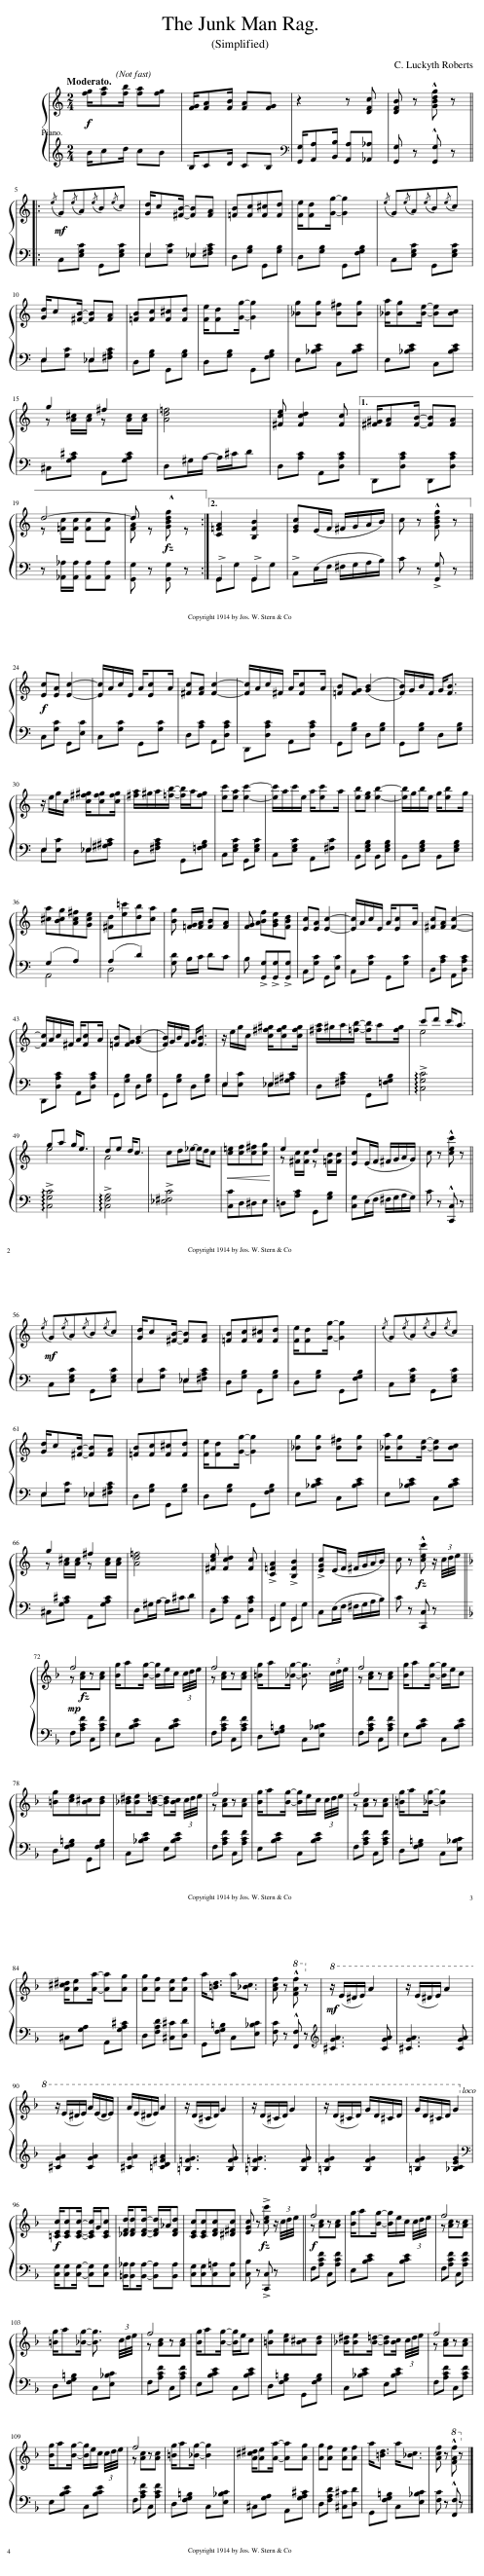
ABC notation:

X:1
%%score { ( 1 4 ) | ( 2 3 ) }
L:1/8
Q:1/4=95
M:2/4
I:linebreak $
K:C
V:1 treble
V:4 treble
V:2 treble
V:3 treble
V:1
!f! [fg]/[fa][fb]/ [fa][fg] | [FG]/[FA][FB]/ [FA][FG] | z2 z [DFc] | [DFB] z !^![GBdg] z |:$!mf!{/e} G{/e}A{/e}B{/e}c | %5
 [Gd]/c[^FB]/- [FB][FA] | [=FB][Fc][F^c][Fd] | [Fe]/[Fd][Gg]/- [Gg]2 |{/e} G{/e}A{/e}B{/e}c |$ [Gd]/c[^FB]/- [FB][FA] | %10
 [=FB][Fc][F^c][Fd] | [Fe]/[Fd][Gg]/- [Gg]2 | [_Bg][Bg] [B^f][Bg] | [_Ba]/[Bg][Be]/- [Be][Bc] |$ g2 ^f2 | %15
 [Ad=f]4 | [^Fce] [Fcd]2 [Fc] |1 [^F^G]/[FA][FB]/- [FB][FA] |$ d4- | d z !^![GBdg] z :|2 %20
 [C=FA]2 [B,FB]2 | [EGc](E/F/ ^F/G/A/B/) | c z !^![GBdg] z ||$!f! [Ec][EA] [Ec]2- | [Ec]/A/c/E/ A/[Ec]A/ | %25
 [^Fc][FA] [Fc]2- | [Fc]/A/c/^F/ A/[Fc]A/ | [=FB][FG] (([GB]2 | [FB]/))G/B/F/ G<[FB] |$ z/ e/g/c/ [c^f^g]/[cfg][cfg]/ | %30
 [^fa]/^g/a/[=fb]/- [fb]/a/[fg] | [ec'][ea] [ec']2- | [ec']/a/c'/e/ a/[ec']a/ | [eb][eg] [eb]2- | [eb]/g/b/e/ g/[eb]g/ |$ %35
 [^ca][Bcg][Ac^f][Gce] | [^Fd][e=c'][db][ca] | [Bg] [=FG]/[FA]/ [FB][FA] | [FG] [ABf][GBe][FBd] | [Ec][EA] [Ec]2- | %40
 [Ec]/A/c/E/ A/[Ec]A/ | [^Fc][FA] [Fc]2- |$ [Fc]/A/c/^F/ A/[Fc]A/ | [=FB][FG] (([GB]2 | [FB]/))G/B/F/ G<[FB] | %45
 z/ e/g/c/ [c^f^g]/[cfg][cfg]/ | [^fa]/^g/a/[=fb]/- [fb]/a[fg]/ | c'd' c'<a |$ ga g<e | de d<c | %50
 cd/_e/- e/d/c |!<(! [c=e][cf][c^f][cg]!<)! | e2 d2 | [Ec](E/F/ ^F/G/A/G/) | c z !^![cec'] z ||$ %55
!mf!{/e} G{/e}A{/e}B{/e}c | [Gd]/c[^FB]/- [FB][FA] | [=FB][Fc][F^c][Fd] | [Fe]/[Fd][Gg]/- [Gg]2 |{/e} G{/e}A{/e}B{/e}c |$ %60
 [Gd]/c[^FB]/- [FB][FA] | [=FB][Fc][F^c][Fd] | [Fe]/[Fd][Gg]/- [Gg]2 | [_Bg][Bg] [B^f][Bg] | [_Ba]/[Bg][Be]/- [Be][Bc] |$ %65
 g2 ^f2 | [Ad=f]4 | [^Fce] [Fcd]2 [Fc] | !>![C=FA]2 !>![B,FB]2 | !>![EGc](E/F/ ^F/G/A/B/) | %70
 c z !^![cec'] z/ (3c/4d/4e/4 ||$[K:F]!mp! f4 | [Bg]/a[Bg]/- [Bg]/e/c/ (3c/4d/4e/4 | f4 | [=Bg]/a[_Bg]/- [Bg]3/2 (3c/4d/4e/4 | %75
 f4 | [Bg]/a[Bg]/- [Bg]/e/c |$ [=Bg][ce][B^c][Bd] | [_B^d]/[Be][B=d]/- [Bd][Bc]/ (3c/4d/4e/4 | f4 | %80
 [Bg]/a[Bg]/- [Bg]/e/c/ (3c/4d/4e/4 | f4 | [=Bg]/a[_Bg]/- [Bg]2 |$ [A^c^d]/[Ae][Aa]/- [Aa][Ag] | [Ag][Af] [Ae][Af] | %85
 a<[=Bd] a<[_Bc] | [Acf] z!8va(! !^![faf'] z!8va)! |!mf!!8va(! z/ (e/^d/e/) a2 | z/ (e/^d/e/) a2 |$ z/ (e/^d/e/) a/(e/d/e/) | %90
 a/(e/^d/e/) a2 | z/ (d/^c/d/) g2 | z/ (d/^c/d/) g2 | z/ (d/^c/d/) g/d/^c/d/ | g/d/^c/d/ g2!8va)! |$ %95
!f! [=CEc]/[CEc][CEc]/- [CEc]/G/[CEc] | [_DF_d]/[DFd][DFd]/- [DFd]/_A/[DFd] | [CEc][CEc][DFc][^D^Fc] | [EGc] z !>![cec'] z/ (3c/4d/4e/4 ||!f! f4 | %100
 [Bg]/a[Bg]/- [Bg]/e/c/ (3c/4d/4e/4 | f4 |$ [=Bg]/a[_Bg]/- [Bg]3/2 (3c/4d/4e/4 | f4 | [Bg]/a[Bg]/- [Bg]/e/c | %105
 [=Bg][ce][B^c][Bd] | [_B^d]/[Be][B=d]/- [Bd][Bc]/ (3c/4d/4e/4 | f4 |$ [Bg]/a[Bg]/- [Bg]/e/c/ (3c/4d/4e/4 | f4 | %110
 [=Bg]/a[_Bg]/- [Bg]2 | [A^c^d]/[Ae][Aa]/- [Aa][Ag] | [Ag][Af] [Ae][Af] | a<[=Bd] a<[_Bc] | [Acf] z!8va(! !^![faf'] z!8va)! |] %115
V:2
 B/cd/ cB | B,/CD/ CB, |[K:bass] [G,,G,]/[A,,A,][B,,B,]/ [A,,A,][_A,,_A,] | [G,,G,] z !^![G,,G,] z |:$ C,[E,G,C] G,,[E,G,C] | %5
 E,[G,C] _E,[^F,A,C] | D,[G,B,] G,,[G,B,] | D,[G,B,] G,,[F,G,B,] | C,[E,G,C] G,,[E,G,C] |$ E,[G,C] _E,[^F,A,C] | %10
 D,[G,B,] G,,[G,B,] | D,[G,B,] G,,[F,G,B,] | E,[_B,CE] C,[B,CE] | E,[_B,CE] C,[B,CE] |$ ^C,[G,A,^C] A,,[G,A,C] | %15
 D,^G,/A,/- A,/^C/D | D,[A,C] A,,[D,A,C] |1 D,,[D,A,C] D,,[D,A,C] |$ z [_A,,_A,]/[A,,A,]/ [A,,A,][A,,A,] | [G,,G,] z [G,,G,] z :|2 %20
 !>!G,,G, !>!G,,G, | !>!C,(E,/F,/ ^F,/G,/A,/B,/) | C z !>![G,,G,] z ||$ C,[G,C] G,,[E,C] | C,[G,C] G,,[G,C] | %25
 D,[A,C] A,,[D,A,C] | D,,[D,A,C] A,,[D,A,C] | G,,[G,B,] D,[G,B,] | G,,[G,B,] D,[G,B,] |$ E,[E,C] _E,[^G,^A,C] | %30
 D,[^F,A,C] G,,[=F,G,B,] | C,[E,G,C] G,,[E,G,C] | C,[E,G,C] A,,[^F,C] | B,,[E,G,B,] B,,[E,G,B,] | B,,[E,G,B,] B,,[E,G,B,] |$ %35
 (G,2 A,2) | (A,2 D2) | [G,D] B,/C/ DC | B, !>![G,,G,]!>![G,,G,]!>![G,,G,] | C,[G,C] G,,[E,C] | %40
 C,[G,C] G,,[G,C] | D,[A,C] A,,[D,A,C] |$ D,,[D,A,C] A,,[D,A,C] | G,,[G,B,] D,[G,B,] | G,,[G,B,] D,[G,B,] | %45
 E,[E,C] _E,[^G,^A,C] | D,[^F,A,C] G,,[=F,G,B,] | !arpeggio!!>![C,G,C]4 |$ !arpeggio!!>![C,G,C]4 | !arpeggio!!>![C,F,A,]4 | %50
 !>![_E,^F,C]4 | [C,C]D,^D,E, | =D,[A,C] G,,[G,B,] | [C,G,](E,/F,/ ^F,/G,/A,/G,/) | C z !^![C,,C,] z ||$ %55
 C,[E,G,C] G,,[E,G,C] | E,[G,C] _E,[^F,A,C] | D,[G,B,] G,,[G,B,] | D,[G,B,] G,,[F,G,B,] | C,[E,G,C] G,,[E,G,C] |$ %60
 E,[G,C] _E,[^F,A,C] | D,[G,B,] G,,[G,B,] | D,[G,B,] G,,[F,G,B,] | E,[_B,CE] C,[B,CE] | E,[_B,CE] C,[B,CE] |$ %65
 ^C,[G,A,^C] A,,[G,A,C] | D,^G,/A,/- A,/^C/D | D,[A,C] A,,[D,A,C] | G,,G, G,,G, | C,(E,/F,/ ^F,/G,/A,/B,/) | %70
 C z [C,,C,] z ||$[K:F] F,[A,CF] C,[A,CF] | E,[B,CE] C,[B,CE] | F,[A,CF] C,[A,CF] | D,[F,G,=B,] C,[E,_B,C] | %75
 F,[A,CF] C,[A,CF] | E,[B,CE] C,[B,CE] |$ D,[F,G,=B,] G,,[F,G,B,] | C,[_B,CE] E,[B,CE] | F,[A,CF] C,[A,CF] | %80
 E,[B,CE] C,[B,CE] | F,[A,CF] C,[A,CF] | D,[F,G,=B,] C,[E,_B,C] |$ ^C,[G,A,] A,,[G,A,^C] | D,[F,A,D] [^C,^C][D,D] | %85
 G,,[F,G,=B,] C,[E,_B,C] | [F,C] z !^![F,,F,] z |[K:treble] [^CGA]3 [CGA] | [^CGA]3 [CGA] |$ [^CGA]2 [CGA]2 | %90
 [^CGA]2 [=CD^FA]2 | [=B,=FG]3 [B,FG] | [=B,=FG]3 [B,FG] | [=B,FG]2 [B,FG]2 | [=B,FG]2 [_B,CEG]2 |$ %95
[K:bass] [C,G,]/[C,G,][C,G,]/- [C,G,][C,G,] | [=B,,_A,]/[B,,A,][B,,A,]/- [B,,A,][B,,A,] | [C,G,][C,G,][C,=A,][C,A,] | [C,B,] z !>![C,,C,] z || F,[A,CF] C,[A,CF] | %100
 E,[B,CE] C,[B,CE] | F,[A,CF] C,[A,CF] |$ D,[F,G,=B,] C,[E,_B,C] | F,[A,CF] C,[A,CF] | E,[B,CE] C,[B,CE] | %105
 D,[F,G,=B,] G,,[F,G,B,] | C,[_B,CE] E,[B,CE] | F,[A,CF] C,[A,CF] |$ E,[B,CE] C,[B,CE] | F,[A,CF] C,[A,CF] | %110
 D,[F,G,=B,] C,[E,_B,C] | ^C,[G,A,] A,,[G,A,^C] | D,[F,A,D] [^C,^C][D,D] | G,,[F,G,=B,] C,[E,_B,C] | [F,C] z !^![F,,F,] z |] %115
V:3
 x4 | x4 |[K:bass] x4 | x4 |:$ x4 | %5
 E,2 _E,2 | x4 | x4 | x4 |$ E,2 _E,2 | %10
 x4 | x4 | x4 | x4 |$ x4 | %15
 x4 | x4 |1 x4 |$ x4 | x4 :|2 %20
 G,,2 G,,2 | x4 | x4 ||$ x4 | x4 | %25
 x4 | x4 | x4 | x4 |$ E,2 _E,2 | %30
 x4 | x4 | x4 | x4 | x4 |$ %35
 A,,4 | D,4 | x4 | x4 | x4 | %40
 x4 | x4 |$ x4 | x4 | x4 | %45
 E,2 _E,2 | x4 | x4 |$ x4 | x4 | %50
 x4 | x4 | x4 | x4 | x4 ||$ %55
 x4 | E,2 _E,2 | x4 | x4 | x4 |$ %60
 E,2 _E,2 | x4 | x4 | x4 | x4 |$ %65
 x4 | x4 | x4 | G,,2 G,,2 | x4 | %70
 x4 ||$[K:F] x4 | x4 | x4 | x4 | %75
 x4 | x4 |$ x4 | x4 | x4 | %80
 x4 | x4 | x4 |$ x4 | x4 | %85
 x4 | x4 |[K:treble] x4 | x4 |$ x4 | %90
 x4 | x4 | x4 | x4 | x4 |$ %95
[K:bass] x4 | x4 | x4 | x4 || x4 | %100
 x4 | x4 |$ x4 | x4 | x4 | %105
 x4 | x4 | x4 |$ x4 | x4 | %110
 x4 | x4 | x4 | x4 | x4 |] %115
V:4
 x4 | x4 | x4 | x4 |:$ x4 | %5
 x4 | x4 | x4 | x4 |$ x4 | %10
 x4 | x4 | x4 | x4 |$ z [A^c]/[Ac]/ z [Ac]/[Ac]/ | %15
 x4 | x4 |1 x4 |$ z [=Fc]/[Fc]/ [Fc][Fc] | [FA] x3 :|2 %20
 x4 | x4 | x4 ||$ x4 | x4 | %25
 x4 | x4 | x4 | x4 |$ x4 | %30
 x4 | x4 | x4 | x4 | x4 |$ %35
 x4 | x4 | x4 | x4 | x4 | %40
 x4 | x4 |$ x4 | x4 | x4 | %45
 x4 | x4 | e4 |$ e4 | A4 | %50
 x4 | x4 | z [^Fc]/[Fc]/ z [=FB]/[FB]/ | x4 | x4 ||$ %55
 x4 | x4 | x4 | x4 | x4 |$ %60
 x4 | x4 | x4 | x4 | x4 |$ %65
 z [A^c]/[Ac]/ z [Ac]/[Ac]/ | x4 | x4 | x4 | x4 | %70
 x4 ||$[K:F] z [Ac]z[Ac] | x4 | z [Ac]z[Ac] | x4 | %75
 z [Ac]z[Ac] | x4 |$ x4 | x4 | z [Ac]z[Ac] | %80
 x4 | z [Ac]z[Ac] | x4 |$ x4 | x4 | %85
 x4 | x2!8va(! x2!8va)! |!8va(! x4 | x4 |$ x4 | %90
 x4 | x4 | x4 | x4 | x4!8va)! |$ %95
 x4 | x4 | x4 | x4 || z [Ac]z[Ac] | %100
 x4 | z [Ac]z[Ac] |$ x4 | z [Ac]z[Ac] | x4 | %105
 x4 | x4 | z [Ac]z[Ac] |$ x4 | z [Ac]z[Ac] | %110
 x4 | x4 | x4 | x4 | x2!8va(! x2!8va)! |] %115
